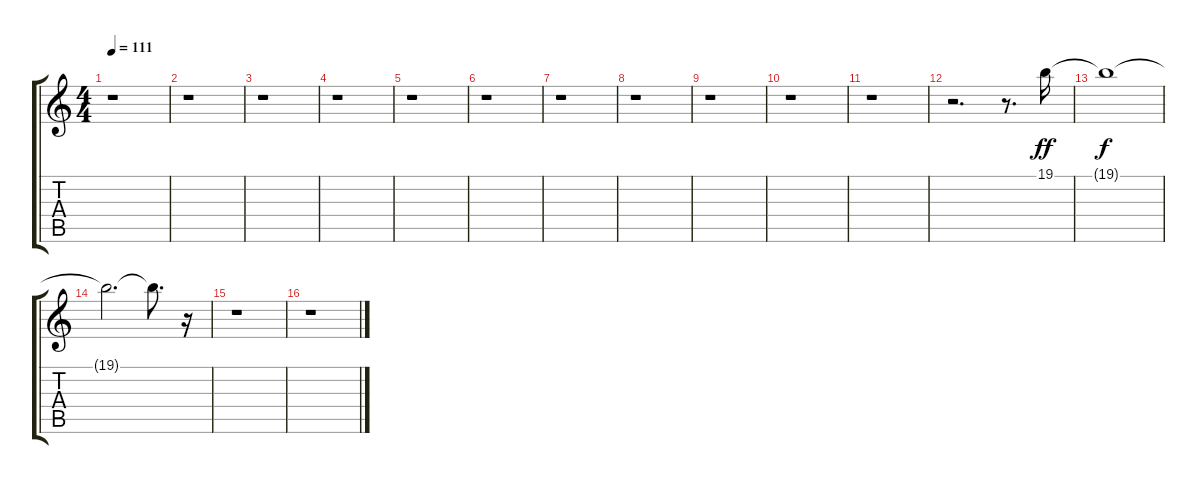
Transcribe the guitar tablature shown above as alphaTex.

\track "" {instrument synthstrings1}
\staff {score tabs}
\tuning (E4 B3 G3 D3 A2 E2) {hide}
\ts (4 4)
\tempo 111
\clef g2
\ks c
r.1{dy f} |
r.1 |
r.1 |
r.1 |
r.1 |
r.1 |
r.1 |
r.1 |
r.1 |
r.1 |
r.1 |
r.2{d} r.8{d} 19.1.16{dy ff} |
19.1{t}.1{dy f} |
19.1{t}.2{d} 19.1{t}.8{d} r.16 |
r.1 |
r.1
